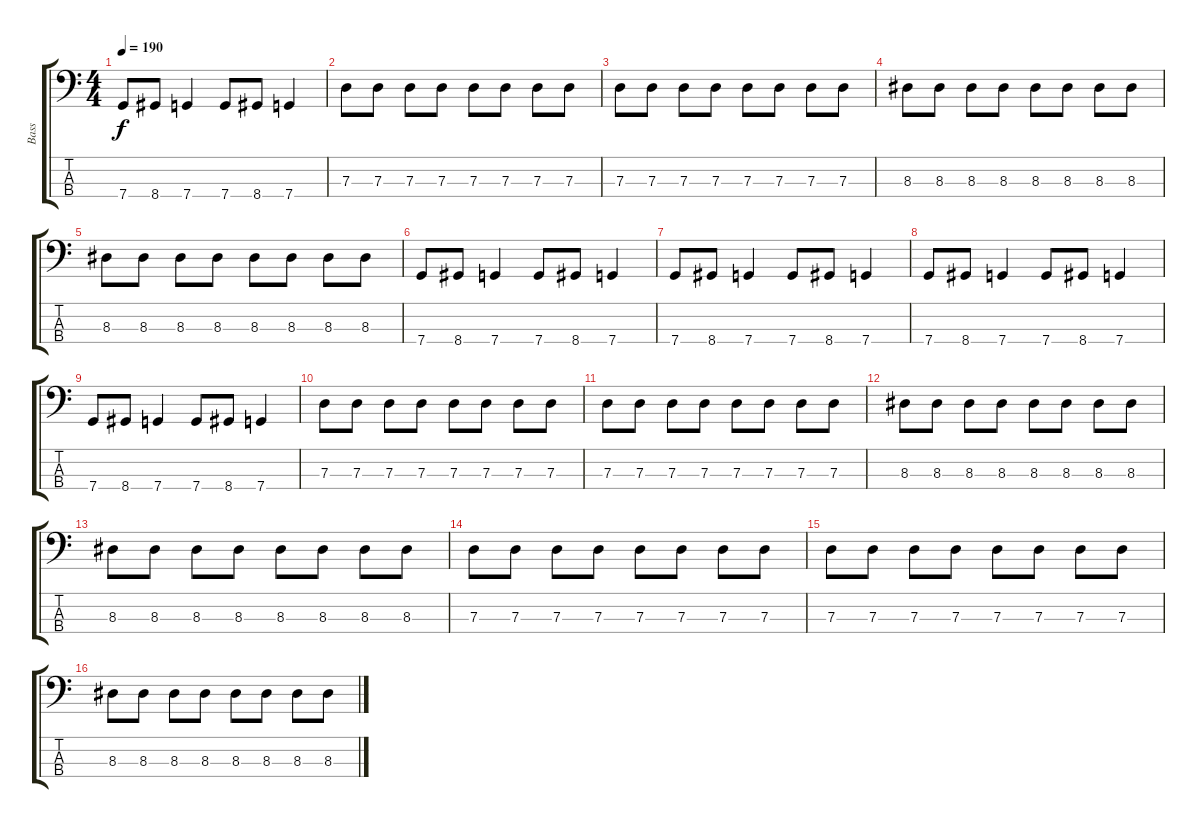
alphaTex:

\track ("Bass" "Bass") {instrument electricbassfinger}
\staff {score tabs}
\tuning (F2 C2 G1 C1) {hide}
\ts (4 4)
\tempo 190
\clef f4
\ks c
7.4.8{dy f} 8.4.8 7.4.4 7.4.8 8.4.8 7.4.4 |
7.3.8 7.3.8 7.3.8 7.3.8 7.3.8 7.3.8 7.3.8 7.3.8 |
7.3.8 7.3.8 7.3.8 7.3.8 7.3.8 7.3.8 7.3.8 7.3.8 |
8.3.8 8.3.8 8.3.8 8.3.8 8.3.8 8.3.8 8.3.8 8.3.8 |
8.3.8 8.3.8 8.3.8 8.3.8 8.3.8 8.3.8 8.3.8 8.3.8 |
7.4.8 8.4.8 7.4.4 7.4.8 8.4.8 7.4.4 |
7.4.8 8.4.8 7.4.4 7.4.8 8.4.8 7.4.4 |
7.4.8 8.4.8 7.4.4 7.4.8 8.4.8 7.4.4 |
7.4.8 8.4.8 7.4.4 7.4.8 8.4.8 7.4.4 |
7.3.8 7.3.8 7.3.8 7.3.8 7.3.8 7.3.8 7.3.8 7.3.8 |
7.3.8 7.3.8 7.3.8 7.3.8 7.3.8 7.3.8 7.3.8 7.3.8 |
8.3.8 8.3.8 8.3.8 8.3.8 8.3.8 8.3.8 8.3.8 8.3.8 |
8.3.8 8.3.8 8.3.8 8.3.8 8.3.8 8.3.8 8.3.8 8.3.8 |
7.3.8 7.3.8 7.3.8 7.3.8 7.3.8 7.3.8 7.3.8 7.3.8 |
7.3.8 7.3.8 7.3.8 7.3.8 7.3.8 7.3.8 7.3.8 7.3.8 |
8.3.8 8.3.8 8.3.8 8.3.8 8.3.8 8.3.8 8.3.8 8.3.8
